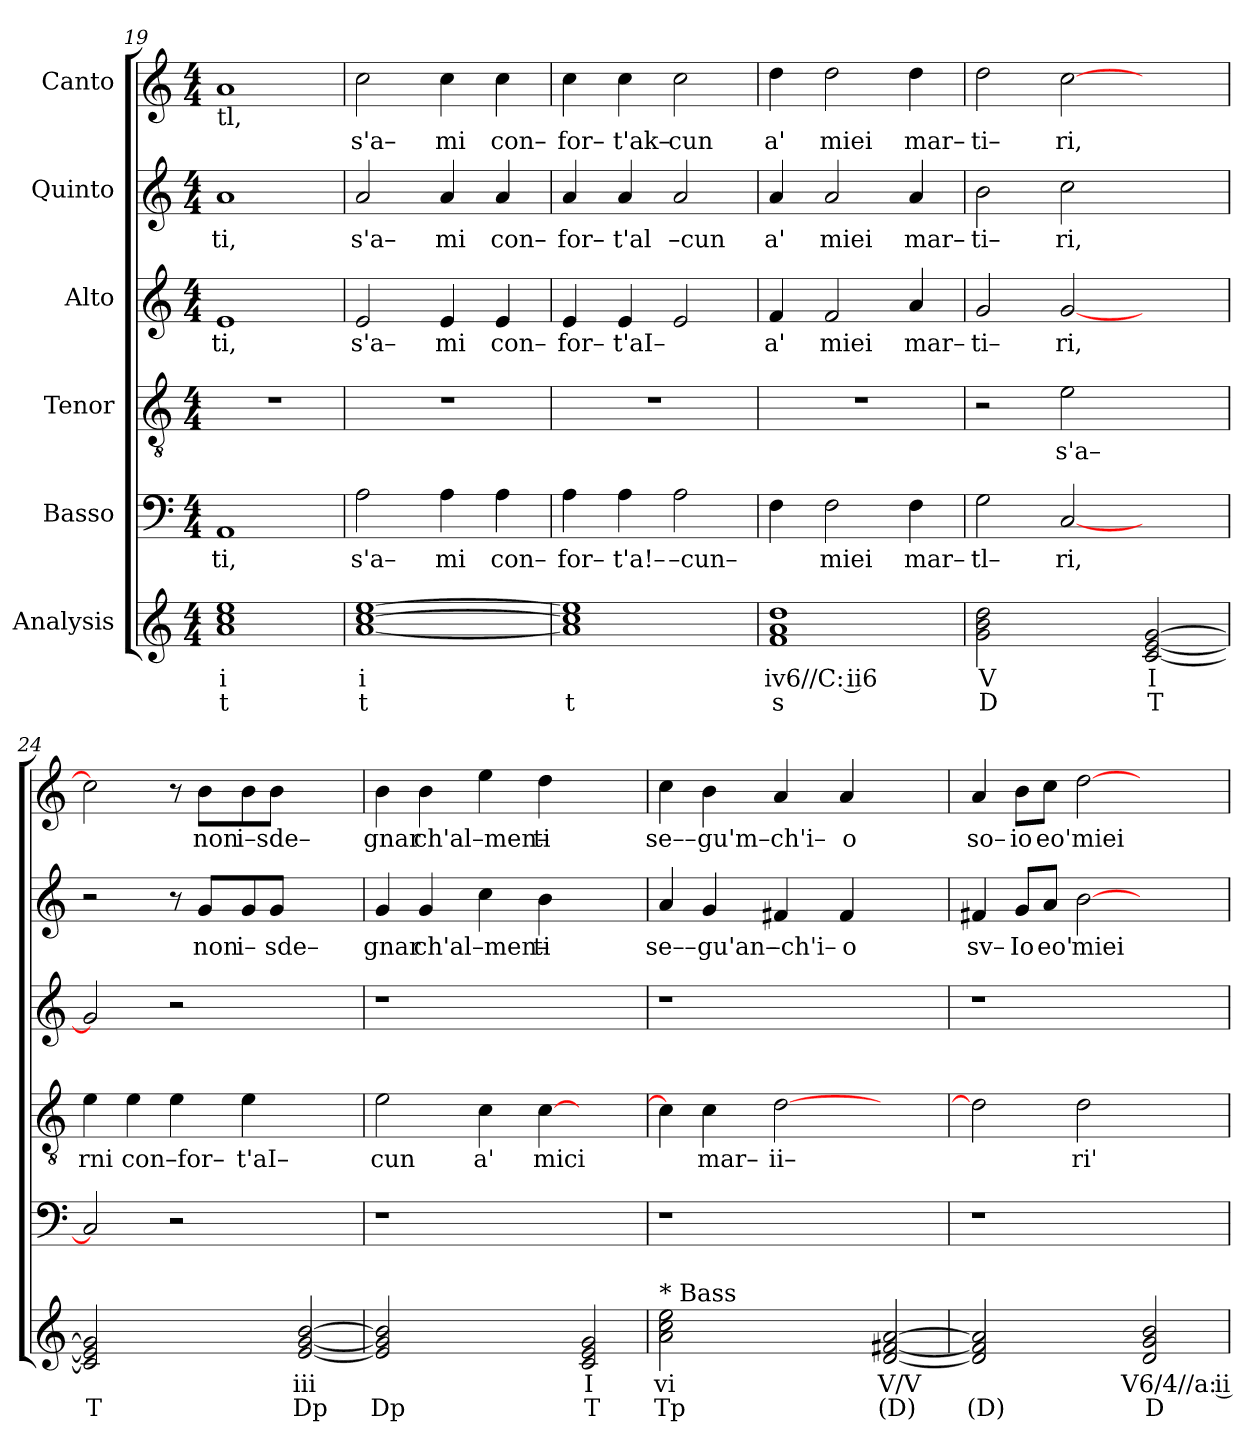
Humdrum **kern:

**kern	**text	**text	**kern	**text	**kern	**text	**kern	**text	**kern	**text	**kern	**text
*part6	*part6	*part6	*part5	*part5	*part4	*part4	*part3	*part3	*part2	*part2	*part1	*part1
*staff6	*staff6	*staff6	*staff5	*staff5	*staff4	*staff4	*staff3	*staff3	*staff2	*staff2	*staff1	*staff1
*I"Analysis	*	*	*I"Basso	*	*I"Tenor	*	*I"Alto	*	*I"Quinto	*	*I"Canto	*
*	*	*	*clefF4	*	*clefGv2	*	*clefG2	*	*clefG2	*	*clefG2	*
*k[]	*	*	*k[]	*	*k[]	*	*k[]	*	*k[]	*	*k[]	*
*M4/4	*	*	*M4/4	*	*M4/4	*	*M4/4	*	*M4/4	*	*M4/4	*
=19	=19	=19	=19	=19	=19	=19	=19	=19	=19	=19	=19	=19
!	!	!	!	!LO:LY:b	!	!	!	!	!	!	!	!
!	!	!	!	!	!	!	!	!LO:LY:b	!	!	!	!
!	!	!	!	!	!	!	!	!	!	!	!LO:TX:b:t=tl,	!
!	!	!	!	!	!	!	!	!	!	!LO:LY:b	!	!
1a 1cc 1ee	i	t	1AA	ti,	1r	.	1e	ti,	1a	ti,	1a	.
=20	=20	=20	=20	=20	=20	=20	=20	=20	=20	=20	=20	=20
!	!	!	!	!LO:LY:b	!	!	!	!	!	!	!	!
!	!	!	!	!	!	!	!	!LO:LY:b	!	!	!	!
!	!	!	!	!	!	!	!	!	!	!LO:LY:b	!	!
!	!	!	!	!	!	!	!	!	!	!	!	!LO:LY:b
[1a [1cc [1ee	i	t	2A\	s'a–	1r	.	2e/	s'a–	2a/	s'a–	2cc\	s'a–
!	!	!	!	!LO:LY:b	!	!	!	!	!	!	!	!
!	!	!	!	!	!	!	!	!LO:LY:b	!	!	!	!
!	!	!	!	!	!	!	!	!	!	!LO:LY:b	!	!
!	!	!	!	!	!	!	!	!	!	!	!	!LO:LY:b
.	.	.	4A\	mi	.	.	4e/	mi	4a/	mi	4cc\	mi
!	!	!	!	!LO:LY:b	!	!	!	!	!	!	!	!
!	!	!	!	!	!	!	!	!LO:LY:b	!	!	!	!
!	!	!	!	!	!	!	!	!	!	!LO:LY:b	!	!
!	!	!	!	!	!	!	!	!	!	!	!	!LO:LY:b
.	.	.	4A\	con–	.	.	4e/	con–	4a/	con–	4cc\	con–
=21	=21	=21	=21	=21	=21	=21	=21	=21	=21	=21	=21	=21
!	!	!	!	!LO:LY:b	!	!	!	!	!	!	!	!
!	!	!	!	!	!	!	!	!LO:LY:b	!	!	!	!
!	!	!	!	!	!	!	!	!	!	!LO:LY:b	!	!
!	!	!	!	!	!	!	!	!	!	!	!	!LO:LY:b
1a] 1cc] 1ee]	.	t	4A\	for–	1r	.	4e/	for–	4a/	for–	4cc\	for–
!	!	!	!	!LO:LY:b	!	!	!	!	!	!	!	!
!	!	!	!	!	!	!	!	!LO:LY:b	!	!	!	!
!	!	!	!	!	!	!	!	!	!	!LO:LY:b	!	!
!	!	!	!	!	!	!	!	!	!	!	!	!LO:LY:b
.	.	.	4A\	t'a!–	.	.	4e/	t'aI–	4a/	t'al	4cc\	t'ak–
!	!	!	!	!LO:LY:b	!	!	!	!	!	!	!	!
!	!	!	!	!	!	!	!	!	!	!LO:LY:b	!	!
!	!	!	!	!	!	!	!	!	!	!	!	!LO:LY:b
.	.	.	2A\	–cun–	.	.	2e/	.	2a/	–cun	2cc\	cun
=22	=22	=22	=22	=22	=22	=22	=22	=22	=22	=22	=22	=22
!	!	!	!	!	!	!	!	!LO:LY:b	!	!	!	!
!	!	!	!	!	!	!	!	!	!	!LO:LY:b	!	!
!	!	!	!	!	!	!	!	!	!	!	!	!LO:LY:b
1f 1a 1dd	iv6//C: ii6	s	4F\	.	1r	.	4f/	a'	4a/	a'	4dd\	a'
!	!	!	!	!LO:LY:b	!	!	!	!	!	!	!	!
!	!	!	!	!	!	!	!	!LO:LY:b	!	!	!	!
!	!	!	!	!	!	!	!	!	!	!LO:LY:b	!	!
!	!	!	!	!	!	!	!	!	!	!	!	!LO:LY:b
.	.	.	2F\	miei	.	.	2f/	miei	2a/	miei	2dd\	miei
!	!	!	!	!LO:LY:b	!	!	!	!	!	!	!	!
!	!	!	!	!	!	!	!	!LO:LY:b	!	!	!	!
!	!	!	!	!	!	!	!	!	!	!LO:LY:b	!	!
!	!	!	!	!	!	!	!	!	!	!	!	!LO:LY:b
.	.	.	4F\	mar–	.	.	4a/	mar–	4a/	mar–	4dd\	mar–
=23	=23	=23	=23	=23	=23	=23	=23	=23	=23	=23	=23	=23
!	!	!	!	!LO:LY:b	!	!	!	!	!	!	!	!
!	!	!	!	!	!	!	!	!LO:LY:b	!	!	!	!
!	!	!	!	!	!	!	!	!	!	!LO:LY:b	!	!
!	!	!	!	!	!	!	!	!	!	!	!	!LO:LY:b
2g 2b 2dd	V	D	2G\	tl–	2r	.	2g/	ti–	2b\	ti–	2dd\	ti–
!	!	!	!	!LO:LY:b	!	!	!	!	!	!	!	!
!	!	!	!	!	!	!LO:LY:b	!	!	!	!	!	!
!	!	!	!	!	!	!	!	!LO:LY:b	!	!	!	!
!	!	!	!	!	!	!	!	!	!	!LO:LY:b	!	!
!	!	!	!	!	!	!	!	!	!	!	!	!LO:LY:b
2ryy	.	.	[2C/	ri,	2e\	s'a–	[2g/	ri,	2cc\	ri,	[2cc\	ri,
[2c [2e [2g	I	T	2ryy	.	2ryy	.	2ryy	.	2ryy	.	2ryy	.
=24	=24	=24	=24	=24	=24	=24	=24	=24	=24	=24	=24	=24
!	!	!	!	!	!	!LO:LY:b	!	!	!	!	!	!
2c] 2e] 2g]	.	T	2C/]	.	4e\	rni	2g/]	.	2r	.	2cc\]	.
!	!	!	!	!	!	!LO:LY:b	!	!	!	!	!	!
.	.	.	.	.	4e\	con–for–	.	.	.	.	.	.
2ryy	.	.	2r	.	4e\	.	2r	.	8r	.	8r	.
!	!	!	!	!	!	!	!	!	!	!LO:LY:b	!	!
!	!	!	!	!	!	!	!	!	!	!	!	!LO:LY:b
.	.	.	.	.	.	.	.	.	8g/L	non	8b\L	non
!	!	!	!	!	!	!LO:LY:b	!	!	!	!	!	!
!	!	!	!	!	!	!	!	!	!	!LO:LY:b	!	!
!	!	!	!	!	!	!	!	!	!	!	!	!LO:LY:b
.	.	.	.	.	4e\	t'aI–	.	.	8g/	i–	8b\	i–sde–
!	!	!	!	!	!	!	!	!	!	!LO:LY:b	!	!
.	.	.	.	.	.	.	.	.	8g/J	sde–	8b\J	.
[2e [2g [2b	iii	Dp	2ryy	.	2ryy	.	2ryy	.	2ryy	.	2ryy	.
=25	=25	=25	=25	=25	=25	=25	=25	=25	=25	=25	=25	=25
!	!	!	!	!	!	!LO:LY:b	!	!	!	!	!	!
!	!	!	!	!	!	!	!	!	!	!LO:LY:b	!	!
!	!	!	!	!	!	!	!	!	!	!	!	!LO:LY:b
2e] 2g] 2b]	.	Dp	1r	.	2e\	cun	1r	.	4g/	gnar	4b\	gnar
!	!	!	!	!	!	!	!	!	!	!LO:LY:b	!	!
!	!	!	!	!	!	!	!	!	!	!	!	!LO:LY:b
.	.	.	.	.	.	.	.	.	4g/	ch'al–men–	4b\	ch'al–men–
!	!	!	!	!	!	!LO:LY:b	!	!	!	!	!	!
2ryy	.	.	.	.	4c\	a'	.	.	4cc\	.	4ee\	.
!	!	!	!	!	!	!LO:LY:b	!	!	!	!	!	!
!	!	!	!	!	!	!	!	!	!	!LO:LY:b	!	!
!	!	!	!	!	!	!	!	!	!	!	!	!LO:LY:b
.	.	.	.	.	[4c\	mici	.	.	4b\	ti	4dd\	ti
2c 2e 2g	I	T	2ryy	.	2ryy	.	2ryy	.	2ryy	.	2ryy	.
=26	=26	=26	=26	=26	=26	=26	=26	=26	=26	=26	=26	=26
!	!	!	!	!	!	!	!	!	!	!LO:LY:b	!	!
!LO:TX:a:t=* Bass	!	!	!	!	!	!	!	!	!	!	!	!
!	!	!	!	!	!	!	!	!	!	!	!	!LO:LY:b
2a 2cc 2ee	vi	Tp	1r	.	4c\]	.	1r	.	4a/	se––	4cc\	se––
!	!	!	!	!	!	!LO:LY:b	!	!	!	!	!	!
!	!	!	!	!	!	!	!	!	!	!LO:LY:b	!	!
!	!	!	!	!	!	!	!	!	!	!	!	!LO:LY:b
.	.	.	.	.	4c\	mar–	.	.	4g/	gu'an–	4b\	gu'm–ch'i–
!	!	!	!	!	!	!LO:LY:b	!	!	!	!	!	!
!	!	!	!	!	!	!	!	!	!	!LO:LY:b	!	!
2ryy	.	.	.	.	[2d\	ii–	.	.	4f#X/	–ch'i–	4a/	.
!	!	!	!	!	!	!	!	!	!	!LO:LY:b	!	!
!	!	!	!	!	!	!	!	!	!	!	!	!LO:LY:b
.	.	.	.	.	.	.	.	.	4f#/	o	4a/	o
[2d [2f#X [2a	V/V	(D)	2ryy	.	2ryy	.	2ryy	.	2ryy	.	2ryy	.
=27	=27	=27	=27	=27	=27	=27	=27	=27	=27	=27	=27	=27
!	!	!	!	!	!	!	!	!	!	!LO:LY:b	!	!
!	!	!	!	!	!	!	!	!	!	!	!	!LO:LY:b
2d] 2f#] 2a]	.	(D)	1r	.	2d\]	.	1r	.	4f#X/	sv–	4a/	so–
!	!	!	!	!	!	!	!	!	!	!LO:LY:b	!	!
!	!	!	!	!	!	!	!	!	!	!	!	!LO:LY:b
.	.	.	.	.	.	.	.	.	8g/L	Io	8b\L	io
!	!	!	!	!	!	!	!	!	!	!LO:LY:b	!	!
!	!	!	!	!	!	!	!	!	!	!	!	!LO:LY:b
.	.	.	.	.	.	.	.	.	8a/J	eo'	8cc\J	eo'
!	!	!	!	!	!	!LO:LY:b	!	!	!	!	!	!
!	!	!	!	!	!	!	!	!	!	!LO:LY:b	!	!
!	!	!	!	!	!	!	!	!	!	!	!	!LO:LY:b
2ryy	.	.	.	.	2d\	ri'	.	.	[2b\	miei	[2dd\	miei
2d 2g 2b	V6/4//a: ii	D	2ryy	.	2ryy	.	2ryy	.	2ryy	.	2ryy	.
=	=	=	=	=	=	=	=	=	=	=	=	=
*-	*-	*-	*-	*-	*-	*-	*-	*-	*-	*-	*-	*-
